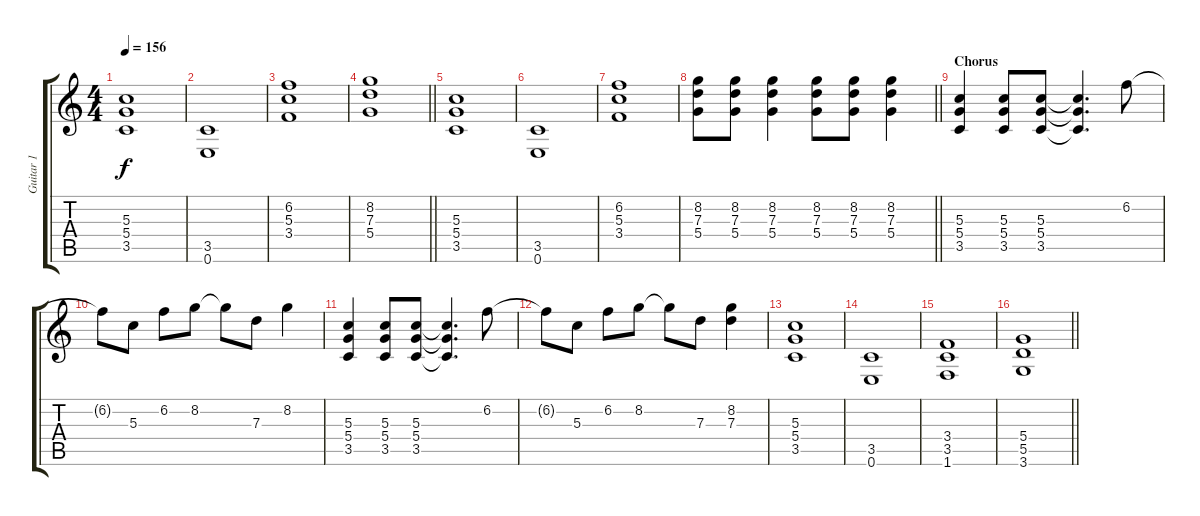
\track ("Guitar 1" "Guitar 1") {instrument distortionguitar}
\staff {score tabs}
\tuning (E4 B3 G3 D3 A2 E2) {hide}
\ts (4 4)
\tempo 156
\clef g2
\ks c
(5.3 5.4 3.5).1{dy f} |
(3.5 0.6).1 |
(6.2 5.3 3.4).1 |
\barLineRight lightlight
(8.2 7.3 5.4).1 |
(5.3 5.4 3.5).1 |
(3.5 0.6).1 |
(6.2 5.3 3.4).1 |
\barLineRight lightlight
(8.2 7.3 5.4).8 (8.2 7.3 5.4).8 (8.2 7.3 5.4).4 (8.2 7.3 5.4).8 (8.2 7.3 5.4).8 (8.2 7.3 5.4).4 |
\section ("" "Chorus")
(5.3 5.4 3.5).4 (5.3 5.4 3.5).8 (5.3 5.4 3.5).8 (5.3{t} 5.4{t} 3.5{t}).4{d} 6.2.8 |
6.2{t}.8 5.3.8 6.2.8 8.2.8 8.2{t}.8 7.3.8 8.2.4 |
(5.3 5.4 3.5).4 (5.3 5.4 3.5).8 (5.3 5.4 3.5).8 (5.3{t} 5.4{t} 3.5{t}).4{d} 6.2.8 |
6.2{t}.8 5.3.8 6.2.8 8.2.8 8.2{t}.8 7.3.8 (8.2 7.3).4 |
(5.3 5.4 3.5).1 |
(3.5 0.6).1 |
(3.4 3.5 1.6).1 |
\barLineRight lightlight
(5.4 5.5 3.6).1
